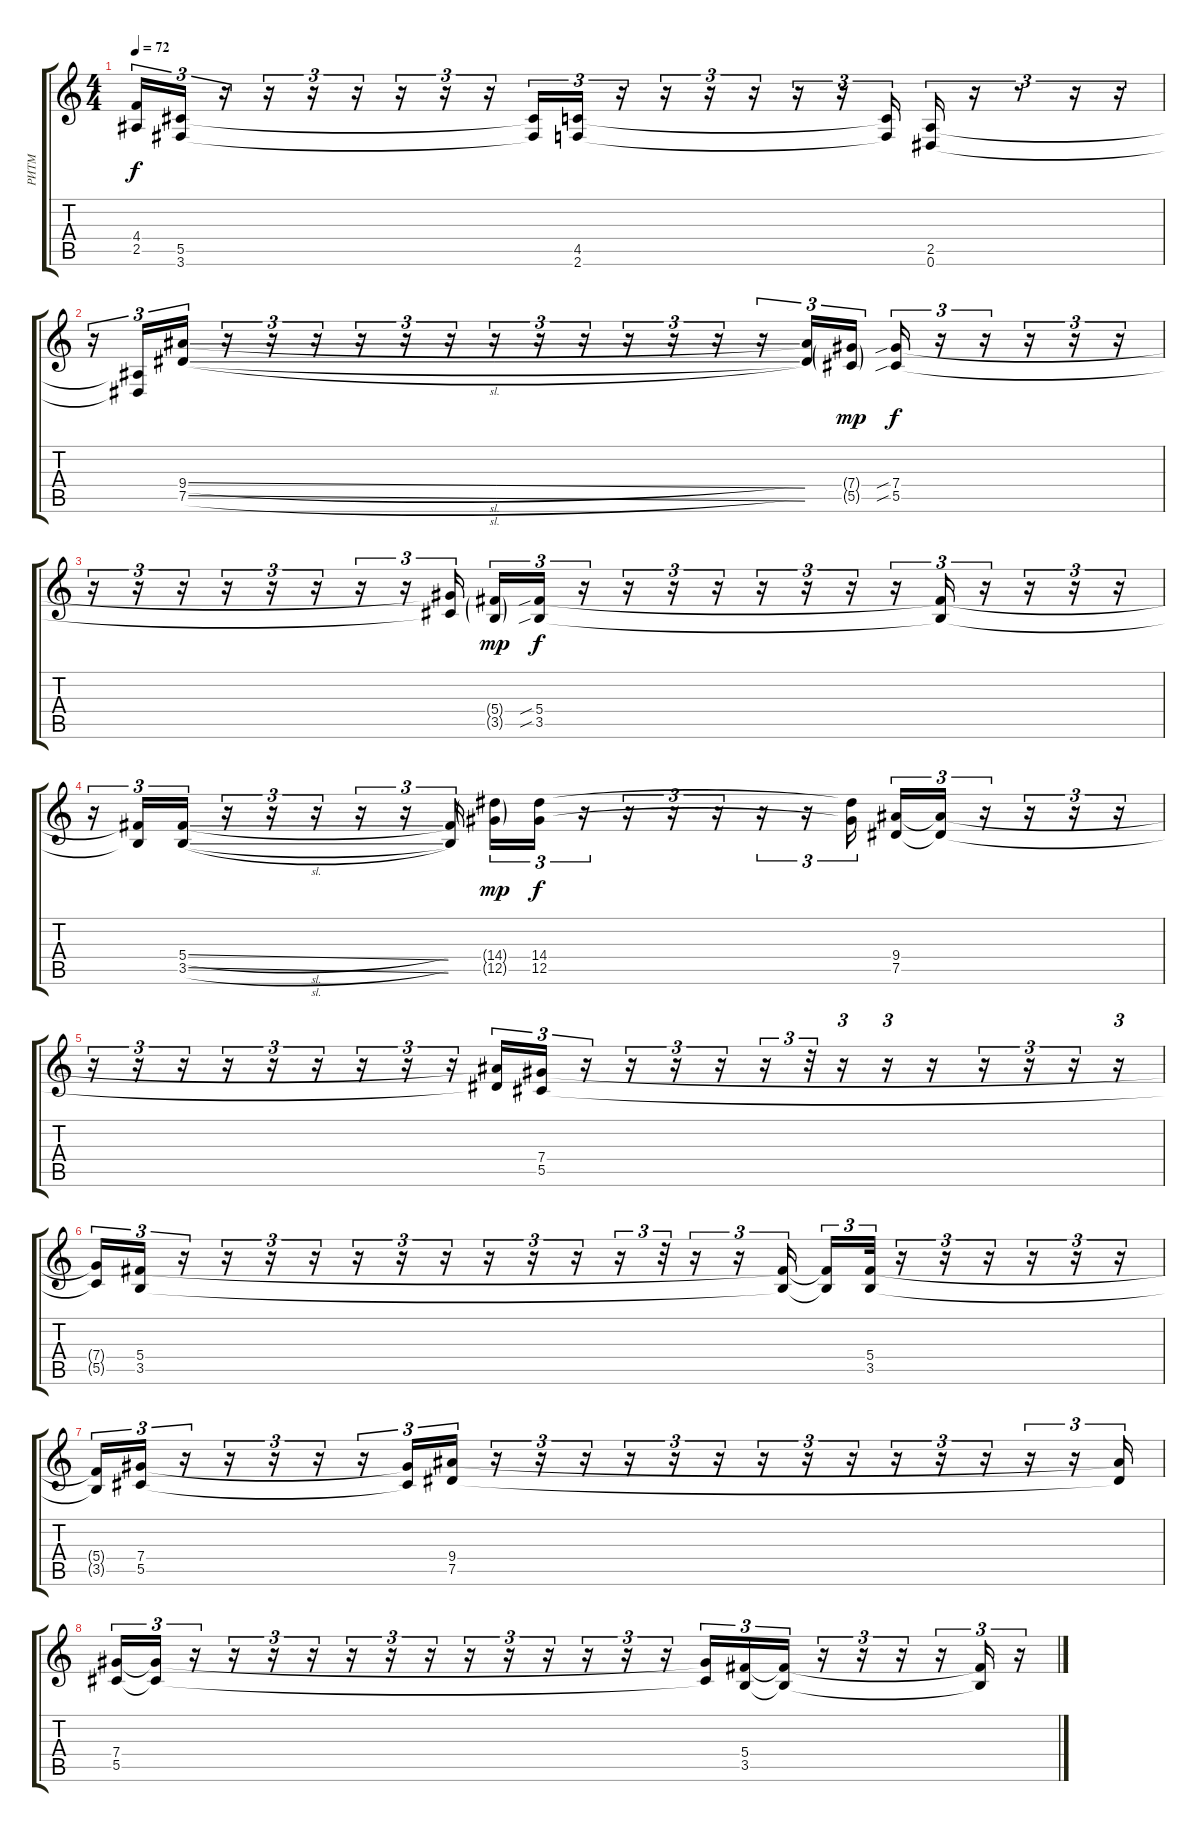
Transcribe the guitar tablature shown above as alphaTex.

\track ("РИТМ" "РИТМ") {instrument overdrivenguitar}
\staff {score tabs}
\tuning (Eb4 Bb3 Gb3 Db3 Ab2 Eb2) {hide}
\ts (4 4)
\tempo 72
\clef g2
\ks c
(4.4{t} 2.5{t}).16{tu (3 2) dy f} (5.5 3.6).16{tu (3 2)} r.16{tu (3 2)} r.16{tu (3 2)} r.16{tu (3 2)} r.16{tu (3 2)} r.16{tu (3 2)} r.16{tu (3 2)} r.16{tu (3 2)} (5.5{t} 3.6{t}).16{tu (3 2)} (4.5 2.6).16{tu (3 2)} r.16{tu (3 2)} r.16{tu (3 2)} r.16{tu (3 2)} r.16{tu (3 2)} r.16{tu (3 2)} r.16{tu (3 2)} (4.5{t} 2.6{t}).16{tu (3 2)} (2.5 0.6).16{tu (3 2)} r.16{tu (3 2)} r.8{tu (3 2)} r.16{tu (3 2)} r.16{tu (3 2)} |
r.16{tu (3 2)} (2.5{t} 0.6{t}).16{tu (3 2)} (9.4{sl} 7.5{sl}).16{tu (3 2)} r.16{tu (3 2)} r.16{tu (3 2)} r.16{tu (3 2)} r.16{tu (3 2)} r.16{tu (3 2)} r.16{tu (3 2)} r.16{tu (3 2)} r.16{tu (3 2)} r.16{tu (3 2)} r.16{tu (3 2)} r.16{tu (3 2)} r.16{tu (3 2)} r.16{tu (3 2)} (9.4{t} 7.5{t}).16{tu (3 2)} (7.4{g} 5.5{g}).16{tu (3 2) dy mp} (7.4{sib} 5.5{sib}).16{tu (3 2) dy f} r.16{tu (3 2)} r.16{tu (3 2)} r.16{tu (3 2)} r.16{tu (3 2)} r.16{tu (3 2)} |
r.16{tu (3 2)} r.16{tu (3 2)} r.16{tu (3 2)} r.16{tu (3 2)} r.16{tu (3 2)} r.16{tu (3 2)} r.16{tu (3 2)} r.16{tu (3 2)} (7.4{t} 5.5{t}).16{tu (3 2) beam splitsecondary} (5.4{g} 3.5{g}).16{tu (3 2) dy mp} (5.4{sib} 3.5{sib}).16{tu (3 2) dy f} r.16{tu (3 2)} r.16{tu (3 2)} r.16{tu (3 2)} r.16{tu (3 2)} r.16{tu (3 2)} r.16{tu (3 2)} r.16{tu (3 2)} r.16{tu (3 2)} (5.4{t} 3.5{t}).16{tu (3 2)} r.16{tu (3 2)} r.16{tu (3 2)} r.16{tu (3 2)} r.16{tu (3 2)} |
r.16{tu (3 2)} (5.4{t} 3.5{t}).16{tu (3 2)} (5.4{sl} 3.5{sl}).16{tu (3 2)} r.16{tu (3 2)} r.16{tu (3 2)} r.16{tu (3 2)} r.16{tu (3 2)} r.16{tu (3 2)} (5.4{t} 3.5{t}).16{tu (3 2) beam splitsecondary} (14.4{g} 12.5{g}).16{tu (3 2) dy mp} (14.4 12.5).16{tu (3 2) dy f} r.16{tu (3 2)} r.16{tu (3 2)} r.16{tu (3 2)} r.16{tu (3 2)} r.16{tu (3 2)} r.16{tu (3 2)} (14.4{t} 12.5{t}).16{tu (3 2)} (9.4 7.5).16{tu (3 2)} (9.4{t} 7.5{t}).16{tu (3 2)} r.16{tu (3 2)} r.16{tu (3 2)} r.16{tu (3 2)} r.16{tu (3 2)} |
r.16{tu (3 2)} r.16{tu (3 2)} r.16{tu (3 2)} r.16{tu (3 2)} r.16{tu (3 2)} r.16{tu (3 2)} r.16{tu (3 2)} r.16{tu (3 2)} r.16{tu (3 2)} (9.4{t} 7.5{t}).16{tu (3 2)} (7.4 5.5).16{tu (3 2)} r.16{tu (3 2)} r.16{tu (3 2)} r.16{tu (3 2)} r.16{tu (3 2)} r.16{tu (3 2)} r.32{tu (3 2)} r.16{tu (3 2)} r.16{tu (3 2)} r.16 r.16{tu (3 2)} r.16{tu (3 2)} r.16{tu (3 2)} r.16{tu (3 2)} |
(7.4{t} 5.5{t}).16{tu (3 2)} (5.4 3.5).16{tu (3 2)} r.16{tu (3 2)} r.16{tu (3 2)} r.16{tu (3 2)} r.16{tu (3 2)} r.16{tu (3 2)} r.16{tu (3 2)} r.16{tu (3 2)} r.16{tu (3 2)} r.16{tu (3 2)} r.16{tu (3 2)} r.16{tu (3 2)} r.32{tu (3 2)} r.16{tu (3 2)} r.16{tu (3 2)} (5.4{t} 3.5{t}).16{tu (3 2) beam splitsecondary} (5.4{t} 3.5{t}).16{tu (3 2)} (5.4 3.5).32{tu (3 2)} r.16{tu (3 2)} r.16{tu (3 2)} r.16{tu (3 2)} r.16{tu (3 2)} r.16{tu (3 2)} r.16{tu (3 2)} |
(5.4{t} 3.5{t}).16{tu (3 2)} (7.4 5.5).16{tu (3 2)} r.16{tu (3 2)} r.16{tu (3 2)} r.16{tu (3 2)} r.16{tu (3 2)} r.16{tu (3 2)} (7.4{t} 5.5{t}).16{tu (3 2)} (9.4 7.5).16{tu (3 2)} r.16{tu (3 2)} r.16{tu (3 2)} r.16{tu (3 2)} r.16{tu (3 2)} r.16{tu (3 2)} r.16{tu (3 2)} r.16{tu (3 2)} r.16{tu (3 2)} r.16{tu (3 2)} r.16{tu (3 2)} r.16{tu (3 2)} r.16{tu (3 2)} r.16{tu (3 2)} r.16{tu (3 2)} (9.4{t} 7.5{t}).16{tu (3 2)} |
(7.4 5.5).16{tu (3 2)} (7.4{t} 5.5{t}).16{tu (3 2)} r.16{tu (3 2)} r.16{tu (3 2)} r.16{tu (3 2)} r.16{tu (3 2)} r.16{tu (3 2)} r.16{tu (3 2)} r.16{tu (3 2)} r.16{tu (3 2)} r.16{tu (3 2)} r.16{tu (3 2)} r.16{tu (3 2)} r.16{tu (3 2)} r.16{tu (3 2)} (7.4{t} 5.5{t}).16{tu (3 2)} (5.4 3.5).16{tu (3 2)} (5.4{t} 3.5{t}).16{tu (3 2)} r.16{tu (3 2)} r.16{tu (3 2)} r.16{tu (3 2)} r.16{tu (3 2)} (5.4{t} 3.5{t}).16{tu (3 2)} r.16{tu (3 2)}
